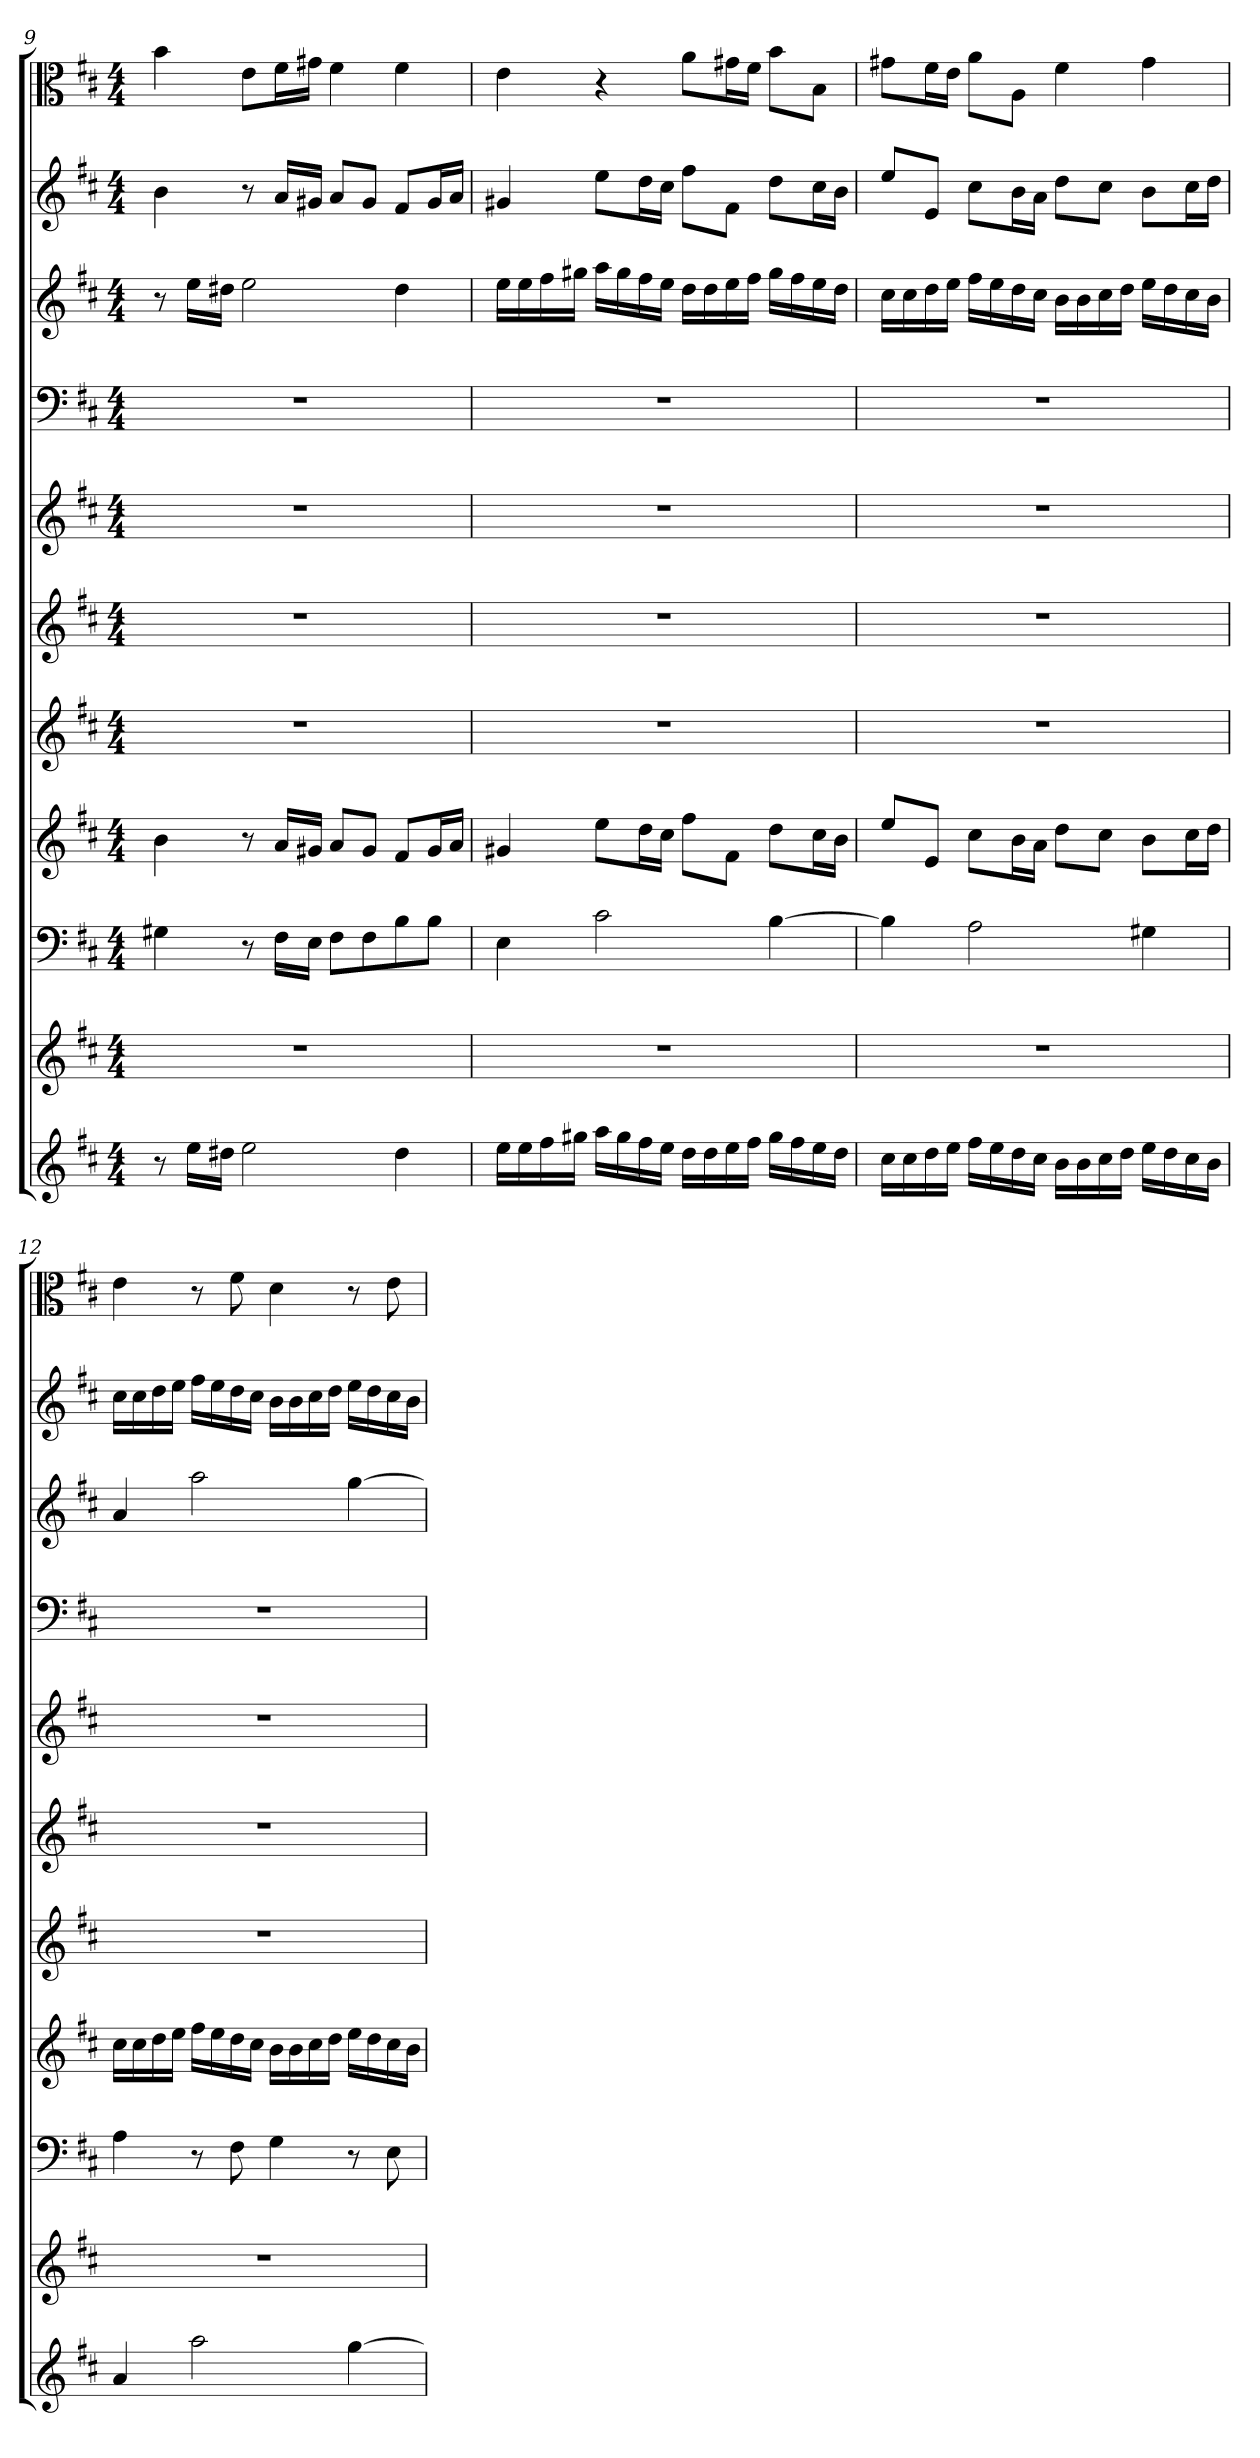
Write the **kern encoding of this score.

**kern	**kern	**kern	**kern	**kern	**kern	**kern	**kern	**kern	**kern	**kern
*part11	*part10	*part9	*part8	*part7	*part6	*part5	*part4	*part3	*part2	*part1
*staff11	*staff10	*staff9	*staff8	*staff7	*staff6	*staff5	*staff4	*staff3	*staff2	*staff1
*clefG2	*clefG2	*clefF4	*clefG2	*clefG2	*clefG2	*clefG2	*clefF4	*clefG2	*clefG2	*clefC3
*k[f#c#]	*k[f#c#]	*k[f#c#]	*k[f#c#]	*k[f#c#]	*k[f#c#]	*k[f#c#]	*k[f#c#]	*k[f#c#]	*k[f#c#]	*k[f#c#]
*D:	*D:	*D:	*D:	*D:	*D:	*D:	*D:	*D:	*D:	*D:
*M4/4	*M4/4	*M4/4	*M4/4	*M4/4	*M4/4	*M4/4	*M4/4	*M4/4	*M4/4	*M4/4
=9	=9	=9	=9	=9	=9	=9	=9	=9	=9	=9
8r	1r	4G#X\	4b\	1r	1r	1r	1r	8r	4b\	4b\
16ee\LL	.	.	.	.	.	.	.	16ee\LL	.	.
16dd#X\JJ	.	.	.	.	.	.	.	16dd#X\JJ	.	.
2ee\	.	8r	8r	.	.	.	.	2ee\	8r	8e\L
.	.	16F#\LL	16a/LL	.	.	.	.	.	16a/LL	16f#\L
.	.	16E\JJ	16g#X/JJ	.	.	.	.	.	16g#X/JJ	16g#X\JJ
.	.	8F#\L	8a/L	.	.	.	.	.	8a/L	4f#\
.	.	8F#\	8g#/J	.	.	.	.	.	8g#/J	.
4dd#\	.	8B\	8f#/L	.	.	.	.	4dd#\	8f#/L	4f#\
.	.	8B\J	16g#/L	.	.	.	.	.	16g#/L	.
.	.	.	16a/JJ	.	.	.	.	.	16a/JJ	.
=10	=10	=10	=10	=10	=10	=10	=10	=10	=10	=10
16ee\LL	1r	4E\	4g#X/	1r	1r	1r	1r	16ee\LL	4g#X/	4e\
16ee\	.	.	.	.	.	.	.	16ee\	.	.
16ff#\	.	.	.	.	.	.	.	16ff#\	.	.
16gg#X\JJ	.	.	.	.	.	.	.	16gg#X\JJ	.	.
16aa\LL	.	2c#\	8ee\L	.	.	.	.	16aa\LL	8ee\L	4r
16gg#\	.	.	.	.	.	.	.	16gg#\	.	.
16ff#\	.	.	16dd\L	.	.	.	.	16ff#\	16dd\L	.
16ee\JJ	.	.	16cc#\JJ	.	.	.	.	16ee\JJ	16cc#\JJ	.
16dd\LL	.	.	8ff#\L	.	.	.	.	16dd\LL	8ff#\L	8a\L
16dd\	.	.	.	.	.	.	.	16dd\	.	.
16ee\	.	.	8f#\J	.	.	.	.	16ee\	8f#\J	16g#X\L
16ff#\JJ	.	.	.	.	.	.	.	16ff#\JJ	.	16f#\JJ
16gg#\LL	.	[4B\	8dd\L	.	.	.	.	16gg#\LL	8dd\L	8b\L
16ff#\	.	.	.	.	.	.	.	16ff#\	.	.
16ee\	.	.	16cc#\L	.	.	.	.	16ee\	16cc#\L	8B\J
16dd\JJ	.	.	16b\JJ	.	.	.	.	16dd\JJ	16b\JJ	.
=11	=11	=11	=11	=11	=11	=11	=11	=11	=11	=11
16cc#\LL	1r	4B\]	8ee/L	1r	1r	1r	1r	16cc#\LL	8ee/L	8g#X\L
16cc#\	.	.	.	.	.	.	.	16cc#\	.	.
16dd\	.	.	8e/J	.	.	.	.	16dd\	8e/J	16f#\L
16ee\JJ	.	.	.	.	.	.	.	16ee\JJ	.	16e\JJ
16ff#\LL	.	2A\	8cc#\L	.	.	.	.	16ff#\LL	8cc#\L	8a\L
16ee\	.	.	.	.	.	.	.	16ee\	.	.
16dd\	.	.	16b\L	.	.	.	.	16dd\	16b\L	8A\J
16cc#\JJ	.	.	16a\JJ	.	.	.	.	16cc#\JJ	16a\JJ	.
16b\LL	.	.	8dd\L	.	.	.	.	16b\LL	8dd\L	4f#\
16b\	.	.	.	.	.	.	.	16b\	.	.
16cc#\	.	.	8cc#\J	.	.	.	.	16cc#\	8cc#\J	.
16dd\JJ	.	.	.	.	.	.	.	16dd\JJ	.	.
16ee\LL	.	4G#X\	8b\L	.	.	.	.	16ee\LL	8b\L	4g#\
16dd\	.	.	.	.	.	.	.	16dd\	.	.
16cc#\	.	.	16cc#\L	.	.	.	.	16cc#\	16cc#\L	.
16b\JJ	.	.	16dd\JJ	.	.	.	.	16b\JJ	16dd\JJ	.
=12	=12	=12	=12	=12	=12	=12	=12	=12	=12	=12
4a/	1r	4A\	16cc#\LL	1r	1r	1r	1r	4a/	16cc#\LL	4e\
.	.	.	16cc#\	.	.	.	.	.	16cc#\	.
.	.	.	16dd\	.	.	.	.	.	16dd\	.
.	.	.	16ee\JJ	.	.	.	.	.	16ee\JJ	.
2aa\	.	8r	16ff#\LL	.	.	.	.	2aa\	16ff#\LL	8r
.	.	.	16ee\	.	.	.	.	.	16ee\	.
.	.	8F#\	16dd\	.	.	.	.	.	16dd\	8f#\
.	.	.	16cc#\JJ	.	.	.	.	.	16cc#\JJ	.
.	.	4G\	16b\LL	.	.	.	.	.	16b\LL	4d\
.	.	.	16b\	.	.	.	.	.	16b\	.
.	.	.	16cc#\	.	.	.	.	.	16cc#\	.
.	.	.	16dd\JJ	.	.	.	.	.	16dd\JJ	.
[4gg\	.	8r	16ee\LL	.	.	.	.	[4gg\	16ee\LL	8r
.	.	.	16dd\	.	.	.	.	.	16dd\	.
.	.	8E\	16cc#\	.	.	.	.	.	16cc#\	8e\
.	.	.	16b\JJ	.	.	.	.	.	16b\JJ	.
=	=	=	=	=	=	=	=	=	=	=
*-	*-	*-	*-	*-	*-	*-	*-	*-	*-	*-
